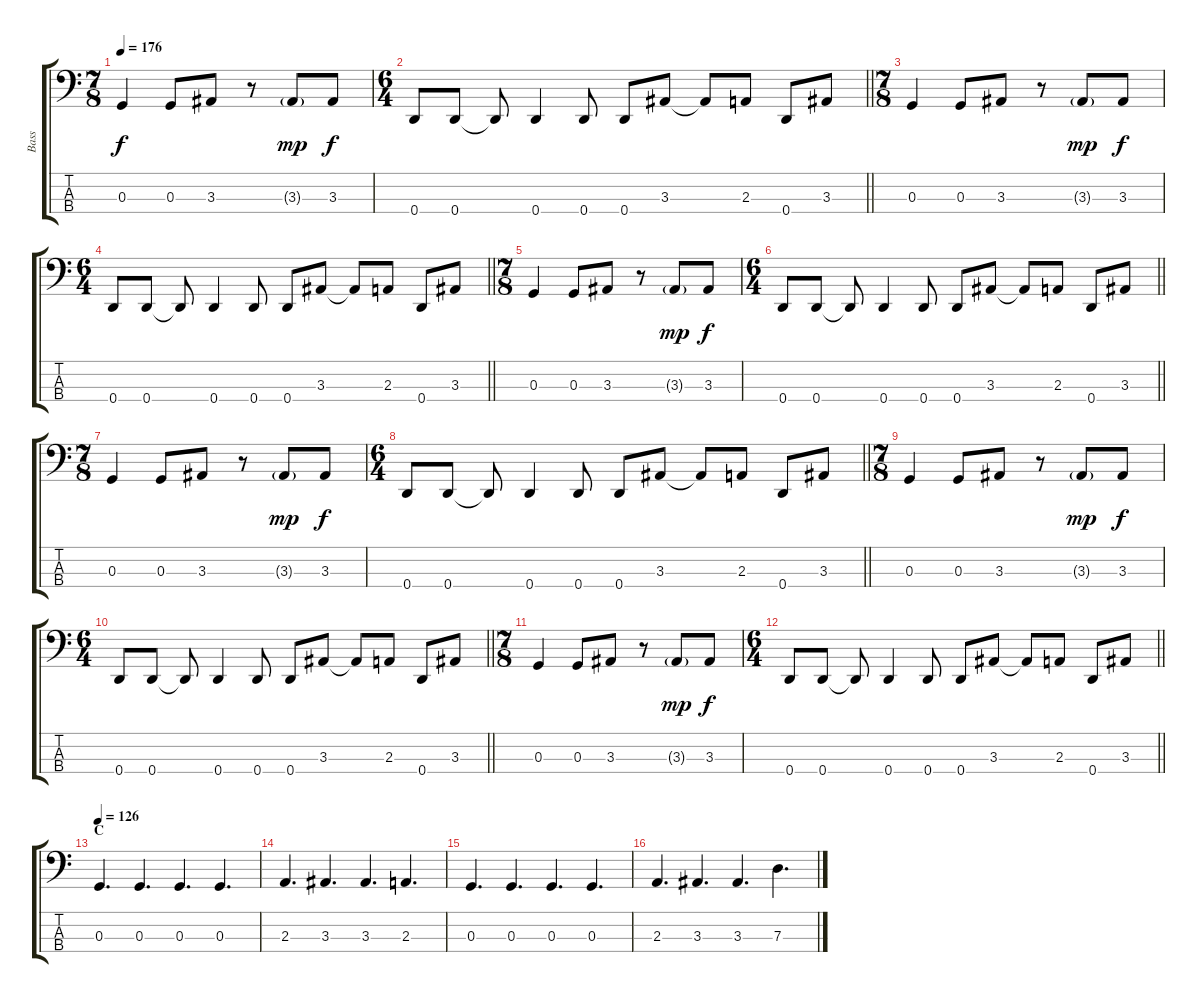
\track ("Bass" "Bass") {instrument electricbassfinger}
\staff {score tabs}
\tuning (F2 C2 G1 D1) {hide}
\ts (7 8)
\tempo 176
\clef f4
\ks c
0.3.4{dy f} 0.3.8 3.3.8 r.8 3.3{g}.8{dy mp} 3.3.8{dy f} |
\ts (6 4)
\barLineRight lightlight
0.4.8 0.4.8 0.4{t}.8 0.4.4 0.4.8 0.4.8 3.3.8 3.3{t}.8 2.3.8 0.4.8 3.3.8 |
\ts (7 8)
0.3.4 0.3.8 3.3.8 r.8 3.3{g}.8{dy mp} 3.3.8{dy f} |
\ts (6 4)
\barLineRight lightlight
0.4.8 0.4.8 0.4{t}.8 0.4.4 0.4.8 0.4.8 3.3.8 3.3{t}.8 2.3.8 0.4.8 3.3.8 |
\ts (7 8)
\section ("" "")
0.3.4 0.3.8 3.3.8 r.8 3.3{g}.8{dy mp} 3.3.8{dy f} |
\ts (6 4)
\barLineRight lightlight
0.4.8 0.4.8 0.4{t}.8 0.4.4 0.4.8 0.4.8 3.3.8 3.3{t}.8 2.3.8 0.4.8 3.3.8 |
\ts (7 8)
0.3.4 0.3.8 3.3.8 r.8 3.3{g}.8{dy mp} 3.3.8{dy f} |
\ts (6 4)
\barLineRight lightlight
0.4.8 0.4.8 0.4{t}.8 0.4.4 0.4.8 0.4.8 3.3.8 3.3{t}.8 2.3.8 0.4.8 3.3.8 |
\ts (7 8)
0.3.4 0.3.8 3.3.8 r.8 3.3{g}.8{dy mp} 3.3.8{dy f} |
\ts (6 4)
\barLineRight lightlight
0.4.8 0.4.8 0.4{t}.8 0.4.4 0.4.8 0.4.8 3.3.8 3.3{t}.8 2.3.8 0.4.8 3.3.8 |
\ts (7 8)
0.3.4 0.3.8 3.3.8 r.8 3.3{g}.8{dy mp} 3.3.8{dy f} |
\ts (6 4)
\barLineRight lightlight
0.4.8 0.4.8 0.4{t}.8 0.4.4 0.4.8 0.4.8 3.3.8 3.3{t}.8 2.3.8 0.4.8 3.3.8 |
\section ("" "C")
\tempo 126
0.3.4{d} 0.3.4{d} 0.3.4{d} 0.3.4{d} |
2.3.4{d} 3.3.4{d} 3.3.4{d} 2.3.4{d} |
0.3.4{d} 0.3.4{d} 0.3.4{d} 0.3.4{d} |
2.3.4{d} 3.3.4{d} 3.3.4{d} 7.3.4{d}
